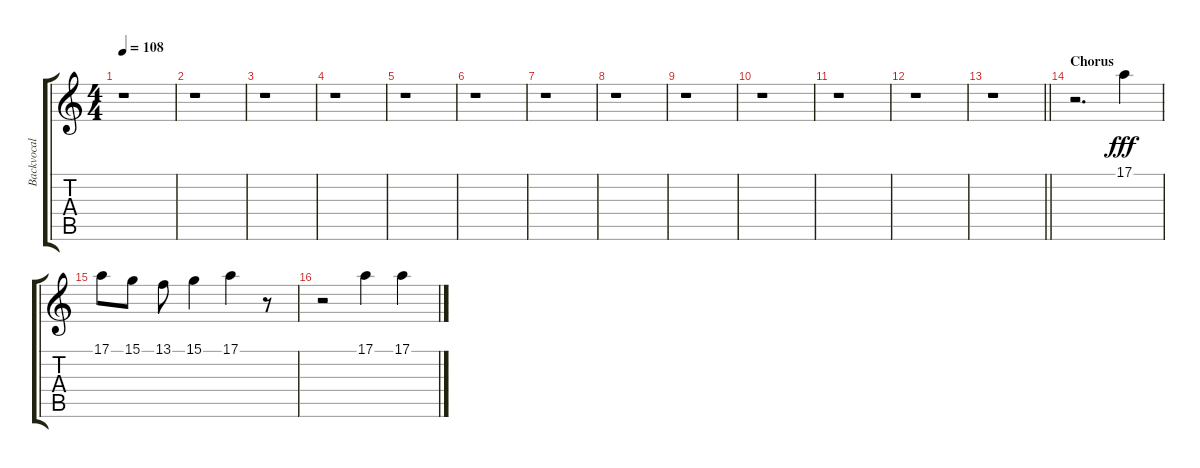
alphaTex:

\track ("Backvocal" "Backvocal") {instrument choiraahs}
\staff {score tabs}
\tuning (E4 B3 G3 D3 A2 E2) {hide}
\ts (4 4)
\tempo 108
\clef g2
\ks c
r.1{dy f} |
r.1 |
r.1 |
r.1 |
r.1 |
r.1 |
r.1 |
r.1 |
r.1 |
r.1 |
r.1 |
r.1 |
\barLineRight lightlight
r.1 |
\section ("" "Chorus")
r.2{d} 17.1.4{dy fff} |
17.1.8 15.1.8 13.1.8 15.1.4 17.1.4 r.8 |
r.2 17.1.4 17.1.4
